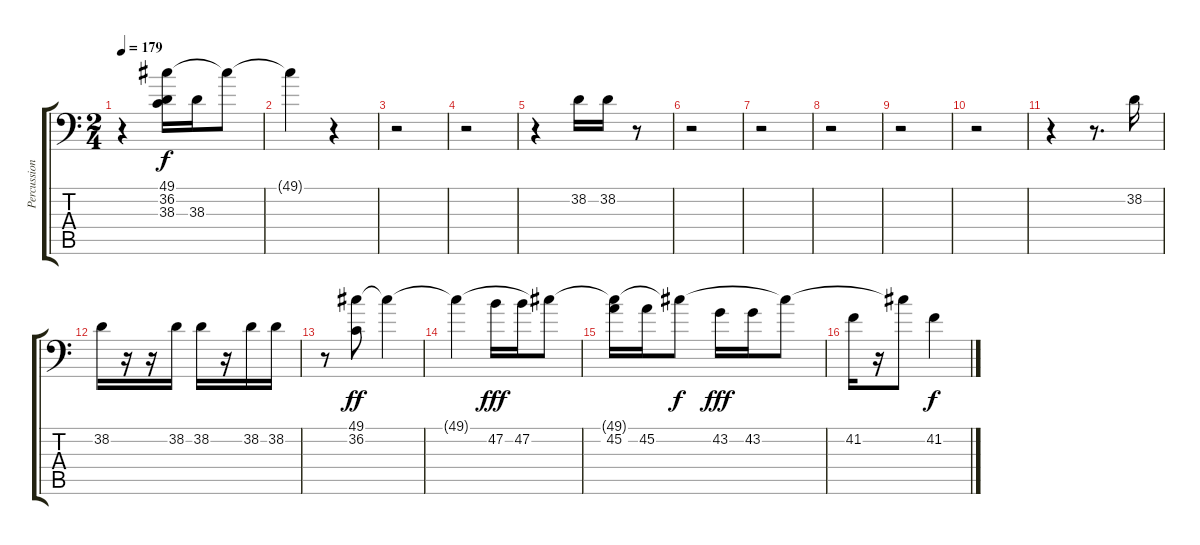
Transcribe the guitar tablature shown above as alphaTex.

\track ("Percussions" "Percussion") {instrument acousticgrandpiano}
\staff {score tabs}
\tuning (C-1 C-1 C-1 C-1 C-1 C-1) {hide}
\ts (2 4)
\tempo 179
\clef f4
\ks c
r.4{dy f} (49.1 36.2 38.3).16 38.3.16 49.1{t}.8 |
49.1{t}.4 r.4 |
r.2 |
r.2 |
r.4 38.2.16 38.2.16 r.8 |
r.2 |
r.2 |
r.2 |
r.2 |
r.2 |
r.4 r.8{d} 38.2.16 |
38.2.16 r.16 r.16 38.2.16 38.2.16 r.16 38.2.16 38.2.16 |
r.8 (49.1 36.2).8{dy ff} 49.1{t}.4 |
49.1{t}.4 47.2.16{dy fff} 47.2.16 49.1{t}.8 |
(49.1{t} 45.2).16 45.2.16 49.1{t}.8{dy f} 43.2.16{dy fff} 43.2.16 49.1{t}.8 |
41.2.16 r.16 49.1{t}.8 41.2.4{dy f}
